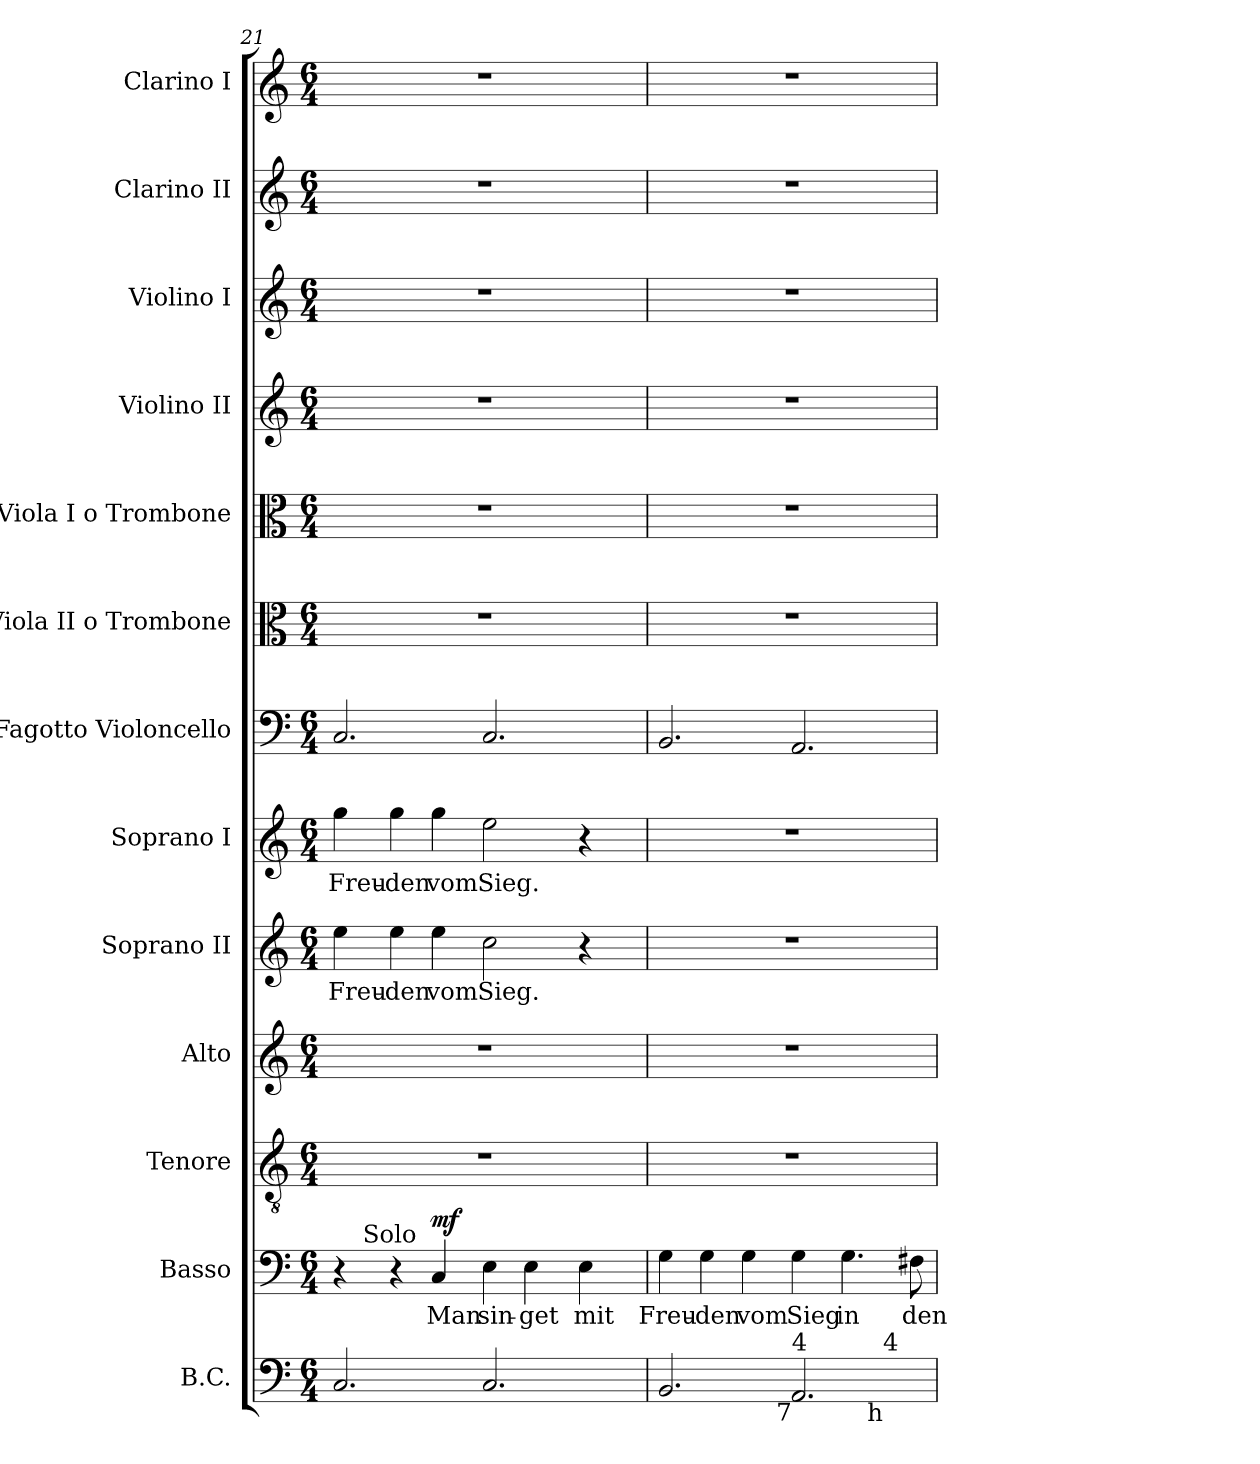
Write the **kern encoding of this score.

**kern	**kern	**text	**dynam	**kern	**kern	**kern	**text	**kern	**text	**kern	**kern	**kern	**kern	**kern	**kern	**kern
*part13	*part12	*part12	*part12	*part11	*part10	*part9	*part9	*part8	*part8	*part7	*part6	*part5	*part4	*part3	*part2	*part1
*staff13	*staff12	*staff12	*staff12	*staff11	*staff10	*staff9	*staff9	*staff8	*staff8	*staff7	*staff6	*staff5	*staff4	*staff3	*staff2	*staff1
*I"B.C.	*I"Basso	*	*	*I"Tenore	*I"Alto	*I"Soprano II	*	*I"Soprano I	*	*I"Fagotto Violoncello	*I"Viola II o Trombone	*I"Viola I o Trombone	*I"Violino II	*I"Violino I	*I"Clarino II	*I"Clarino I
*	*I'B.	*	*	*I'T.	*	*I'S.	*	*I'S.	*	*I'Fg.	*I'Vla.	*I'Vla.	*I'Vln. II	*I'Vln. I	*	*
*clefF4	*clefF4	*	*	*clefGv2	*clefG2	*clefG2	*	*clefG2	*	*clefF4	*clefC3	*clefC3	*clefG2	*clefG2	*clefG2	*clefG2
*	*	*	*	*ITrd7c12	*	*	*	*	*	*	*	*	*	*	*	*
*k[]	*k[]	*	*	*k[]	*k[]	*k[]	*	*k[]	*	*k[]	*k[]	*k[]	*k[]	*k[]	*k[]	*k[]
*C:	*C:	*	*	*C:	*C:	*C:	*	*C:	*	*C:	*C:	*C:	*C:	*C:	*C:	*C:
*M6/4	*M6/4	*	*	*M6/4	*M6/4	*M6/4	*	*M6/4	*	*M6/4	*M6/4	*M6/4	*M6/4	*M6/4	*M6/4	*M6/4
=21	=21	=21	=21	=21	=21	=21	=21	=21	=21	=21	=21	=21	=21	=21	=21	=21
!	!	!	!	!LO:N:vis=1	!LO:N:vis=1	!	!	!	!	!	!	!	!	!	!	!
!	!	!	!	!	!	!	!LO:LY:b:color=#000000	!	!	!	!	!	!	!	!	!
!	!	!	!	!	!	!	!	!	!LO:LY:b:color=#000000	!	!LO:N:vis=1	!LO:N:vis=1	!LO:N:vis=1	!LO:N:vis=1	!LO:N:vis=1	!LO:N:vis=1
*	*^	*	*	*	*	*	*	*	*	*	*	*	*	*	*	*
2.Ci/	4r	8ryy	.	.	1.r	1.r	4eei\	Freu-	4ggi\	Freu-	2.Ci/	1.r	1.r	1.r	1.r	1.r	1.r
.	.	512ryy	.	.	.	.	.	.	.	.	.	.	.	.	.	.	.
!	!	!LO:TX:a:t=Solo	!	!	!	!	!	!	!	!	!	!	!	!	!	!	!
.	.	1ryy	.	.	.	.	.	.	.	.	.	.	.	.	.	.	.
!	!	!	!	!	!	!	!	!LO:LY:b:color=#000000	!	!	!	!	!	!	!	!	!
!	!	!	!	!	!	!	!	!	!	!LO:LY:b:color=#000000	!	!	!	!	!	!	!
.	4r	.	.	.	.	.	4eei\	-den	4ggi\	-den	.	.	.	.	.	.	.
!	!	!	!LO:LY:b:color=#000000	!	!	!	!	!	!	!	!	!	!	!	!	!	!
!	!	!	!	!	!	!	!	!LO:LY:b:color=#000000	!	!	!	!	!	!	!	!	!
!	!	!	!	!	!	!	!	!	!	!LO:LY:b:color=#000000	!	!	!	!	!	!	!
.	4Ci/	.	Man	mf	.	.	4eei\	vom	4ggi\	vom	.	.	.	.	.	.	.
!	!	!	!LO:LY:b:color=#000000	!	!	!	!	!	!	!	!	!	!	!	!	!	!
!	!	!	!	!	!	!	!	!LO:LY:b:color=#000000	!	!	!	!	!	!	!	!	!
!	!	!	!	!	!	!	!	!	!	!LO:LY:b:color=#000000	!	!	!	!	!	!	!
2.Ci/	4Ei\	.	sin-	.	.	.	2cci\	Sieg.	2eei\	Sieg.	2.Ci/	.	.	.	.	.	.
!	!	!	!LO:LY:b:color=#000000	!	!	!	!	!	!	!	!	!	!	!	!	!	!
.	4Ei\	.	-get	.	.	.	.	.	.	.	.	.	.	.	.	.	.
.	.	4ryy	.	.	.	.	.	.	.	.	.	.	.	.	.	.	.
!	!	!	!LO:LY:b:color=#000000	!	!	!	!	!	!	!	!	!	!	!	!	!	!
.	4Ei\	.	mit	.	.	.	4r	.	4r	.	.	.	.	.	.	.	.
.	.	16ryy	.	.	.	.	.	.	.	.	.	.	.	.	.	.	.
.	.	32ryy	.	.	.	.	.	.	.	.	.	.	.	.	.	.	.
.	.	64...ryy	.	.	.	.	.	.	.	.	.	.	.	.	.	.	.
*	*v	*v	*	*	*	*	*	*	*	*	*	*	*	*	*	*	*
=22	=22	=22	=22	=22	=22	=22	=22	=22	=22	=22	=22	=22	=22	=22	=22	=22
*	*^	*	*	*	*	*	*	*	*	*	*	*	*	*	*	*
!LO:TX:b:rj:t=6	!	!	!	!	!	!	!	!	!	!	!	!	!	!	!	!	!
!	!	!	!LO:LY:b:color=#000000	!	!LO:N:vis=1	!LO:N:vis=1	!LO:N:vis=1	!	!LO:N:vis=1	!	!	!LO:N:vis=1	!LO:N:vis=1	!LO:N:vis=1	!LO:N:vis=1	!LO:N:vis=1	!LO:N:vis=1
*^	*v	*v	*	*	*	*	*	*	*	*	*	*	*	*	*	*	*
2.BBi/	1ryy	4Gi\	Freu-	.	1.r	1.r	1.r	.	1.r	.	2.BBi/	1.r	1.r	1.r	1.r	1.r	1.r
!	!	!	!LO:LY:b:color=#000000	!	!	!	!	!	!	!	!	!	!	!	!	!	!
.	.	4Gi\	-den	.	.	.	.	.	.	.	.	.	.	.	.	.	.
!	!	!	!LO:LY:b:color=#000000	!	!	!	!	!	!	!	!	!	!	!	!	!	!
.	.	4Gi\	vom	.	.	.	.	.	.	.	.	.	.	.	.	.	.
!LO:TX:b:rj:t=7	!	!	!	!	!	!	!	!	!	!	!	!	!	!	!	!	!
!LO:TX:t=4	!	!	!	!	!	!	!	!	!	!	!	!	!	!	!	!	!
!	!	!	!LO:LY:b:color=#000000	!	!	!	!	!	!	!	!	!	!	!	!	!	!
2.AAi/	.	4Gi\	Sieg	.	.	.	.	.	.	.	2.AAi/	.	.	.	.	.	.
!	!	!	!LO:LY:b:color=#000000	!	!	!	!	!	!	!	!	!	!	!	!	!	!
.	4ryy	4.Gi\	in	.	.	.	.	.	.	.	.	.	.	.	.	.	.
!	!LO:TX:b:rj:t=h	!	!	!	!	!	!	!	!	!	!	!	!	!	!	!	!
!	!LO:TX:t=4	!	!	!	!	!	!	!	!	!	!	!	!	!	!	!	!
.	4ryy	.	.	.	.	.	.	.	.	.	.	.	.	.	.	.	.
!	!	!	!LO:LY:b:color=#000000	!	!	!	!	!	!	!	!	!	!	!	!	!	!
.	.	8F#Xi\	den	.	.	.	.	.	.	.	.	.	.	.	.	.	.
*v	*v	*	*	*	*	*	*	*	*	*	*	*	*	*	*	*	*
=	=	=	=	=	=	=	=	=	=	=	=	=	=	=	=	=
*-	*-	*-	*-	*-	*-	*-	*-	*-	*-	*-	*-	*-	*-	*-	*-	*-
